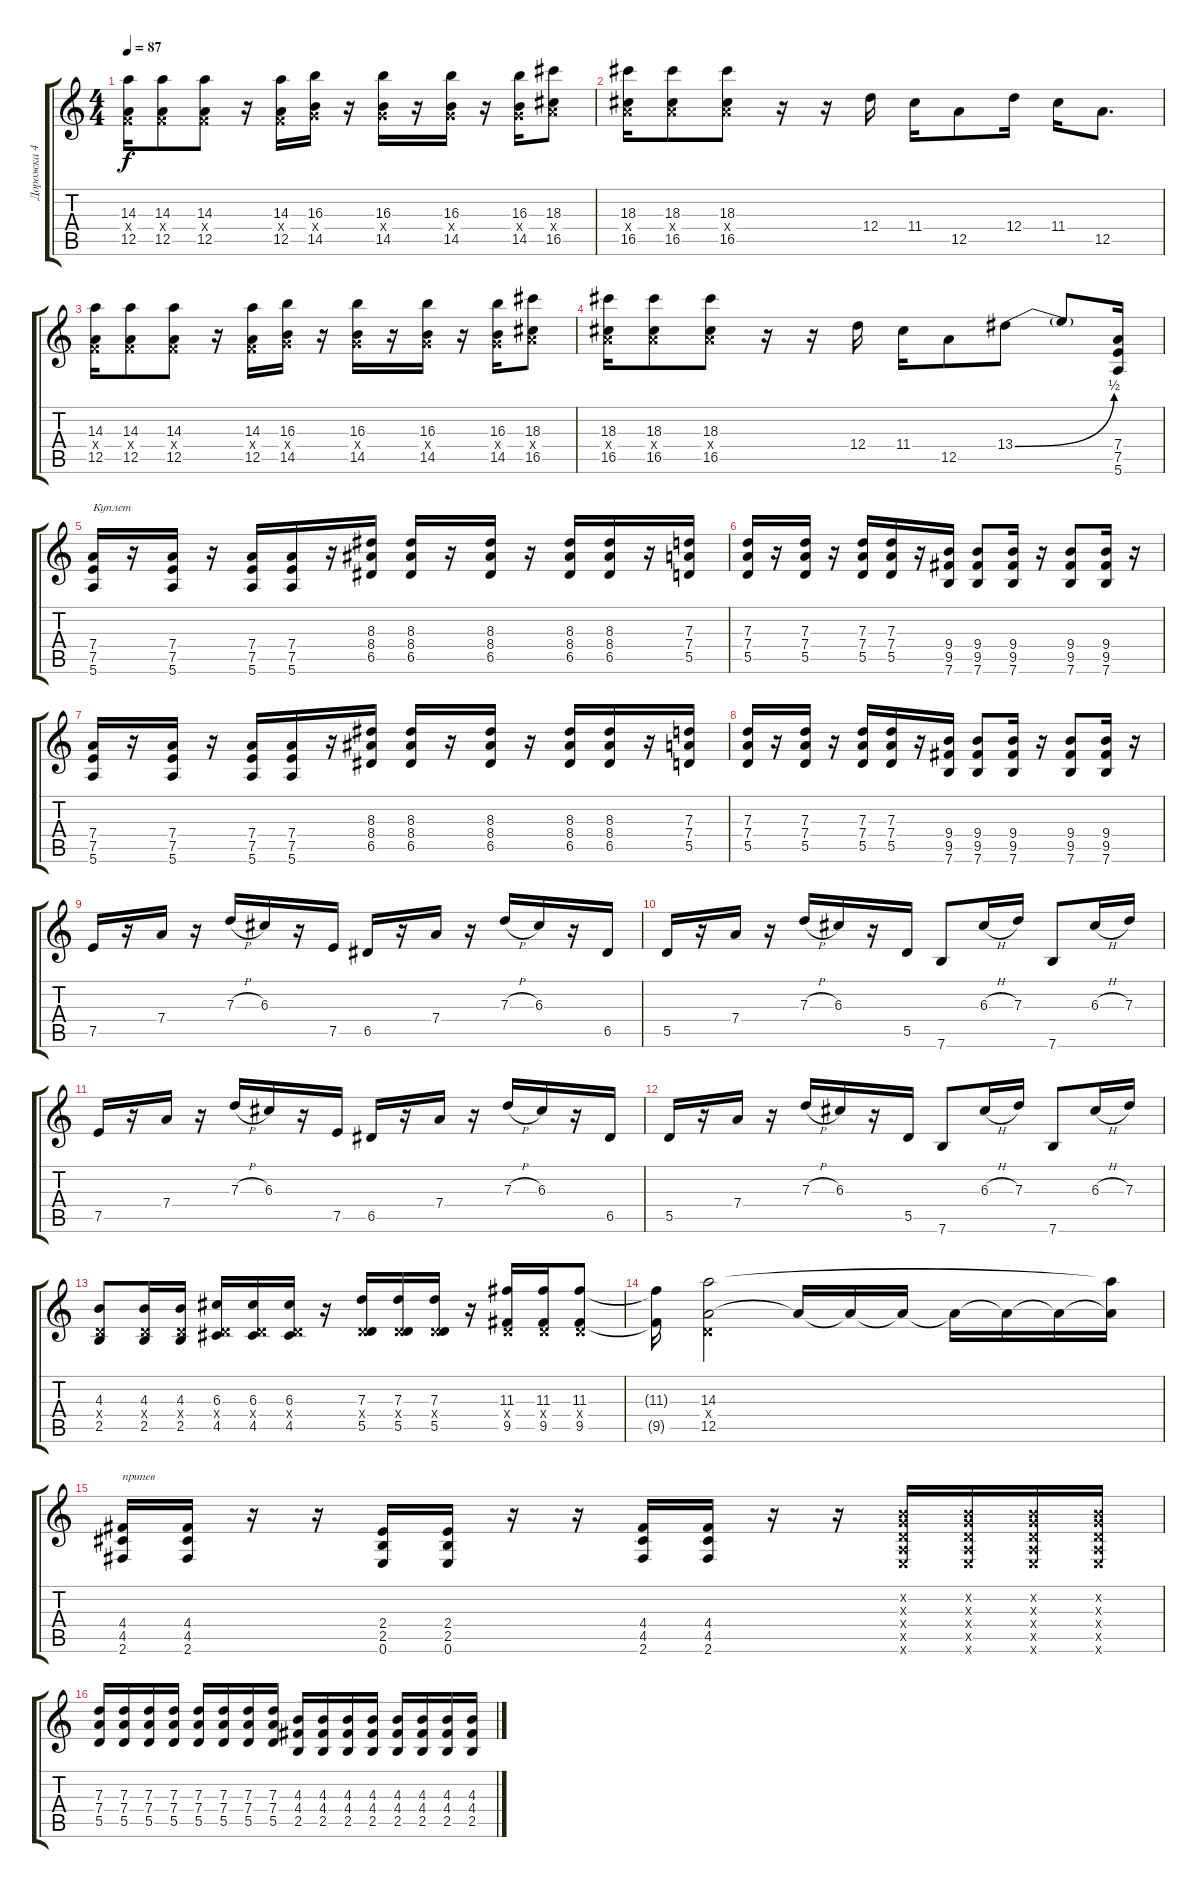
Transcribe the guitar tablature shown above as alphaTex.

\track ("Дорожка 4" "Дорожка 4") {instrument overdrivenguitar}
\staff {score tabs}
\tuning (E4 B3 G3 D3 A2 E2) {hide}
\ts (4 4)
\tempo 87
\clef g2
\ks c
(14.3 3.4{x} 12.5).16{dy f} (14.3 3.4{x} 12.5).8 (14.3 3.4{x} 12.5).8 r.16 (14.3 3.4{x} 12.5).16 (16.3 5.4{x} 14.5).16 r.16 (16.3 5.4{x} 14.5).16 r.16 (16.3 5.4{x} 14.5).16 r.16 (16.3 5.4{x} 14.5).16 (18.3 7.4{x} 16.5).8 |
(18.3 7.4{x} 16.5).16 (18.3 7.4{x} 16.5).8 (18.3 7.4{x} 16.5).8 r.16 r.16 12.4.16 11.4.16 12.5.8 12.4.16 11.4.16 12.5.8{d} |
(14.3 3.4{x} 12.5).16 (14.3 3.4{x} 12.5).8 (14.3 3.4{x} 12.5).8 r.16 (14.3 3.4{x} 12.5).16 (16.3 5.4{x} 14.5).16 r.16 (16.3 5.4{x} 14.5).16 r.16 (16.3 5.4{x} 14.5).16 r.16 (16.3 5.4{x} 14.5).16 (18.3 7.4{x} 16.5).8 |
(18.3 7.4{x} 16.5).16 (18.3 7.4{x} 16.5).8 (18.3 7.4{x} 16.5).8 r.16 r.16 12.4.16 11.4.16 12.5.8 13.4{be (bend 0 0 60 2)}.8 13.4{t}.8 (7.4 7.5 5.6).16 |
(7.4 7.5 5.6).16{txt "Куплет"} r.16 (7.4 7.5 5.6).16 r.16 (7.4 7.5 5.6).16 (7.4 7.5 5.6).16 r.16 (8.3 8.4 6.5).16 (8.3 8.4 6.5).16 r.16 (8.3 8.4 6.5).16 r.16 (8.3 8.4 6.5).16 (8.3 8.4 6.5).16 r.16 (7.3 7.4 5.5).16 |
(7.3 7.4 5.5).16 r.16 (7.3 7.4 5.5).16 r.16 (7.3 7.4 5.5).16 (7.3 7.4 5.5).16 r.16 (9.4 9.5 7.6).16 (9.4 9.5 7.6).8 (9.4 9.5 7.6).16 r.16 (9.4 9.5 7.6).8 (9.4 9.5 7.6).16 r.16 |
(7.4 7.5 5.6).16 r.16 (7.4 7.5 5.6).16 r.16 (7.4 7.5 5.6).16 (7.4 7.5 5.6).16 r.16 (8.3 8.4 6.5).16 (8.3 8.4 6.5).16 r.16 (8.3 8.4 6.5).16 r.16 (8.3 8.4 6.5).16 (8.3 8.4 6.5).16 r.16 (7.3 7.4 5.5).16 |
(7.3 7.4 5.5).16 r.16 (7.3 7.4 5.5).16 r.16 (7.3 7.4 5.5).16 (7.3 7.4 5.5).16 r.16 (9.4 9.5 7.6).16 (9.4 9.5 7.6).8 (9.4 9.5 7.6).16 r.16 (9.4 9.5 7.6).8 (9.4 9.5 7.6).16 r.16 |
7.5.16 r.16 7.4.16 r.16 7.3{h}.16 6.3.16 r.16 7.5.16 6.5.16 r.16 7.4.16 r.16 7.3{h}.16 6.3.16 r.16 6.5.16 |
5.5.16 r.16 7.4.16 r.16 7.3{h}.16 6.3.16 r.16 5.5.16 7.6.8 6.3{h}.16 7.3.16 7.6.8 6.3{h}.16 7.3.16 |
7.5.16 r.16 7.4.16 r.16 7.3{h}.16 6.3.16 r.16 7.5.16 6.5.16 r.16 7.4.16 r.16 7.3{h}.16 6.3.16 r.16 6.5.16 |
5.5.16 r.16 7.4.16 r.16 7.3{h}.16 6.3.16 r.16 5.5.16 7.6.8 6.3{h}.16 7.3.16 7.6.8 6.3{h}.16 7.3.16 |
(4.3 0.4{x} 2.5).8 (4.3 0.4{x} 2.5).16 (4.3 0.4{x} 2.5).16 (6.3 0.4{x} 4.5).16 (6.3 0.4{x} 4.5).16 (6.3 0.4{x} 4.5).16 r.16 (7.3 0.4{x} 5.5).16 (7.3 0.4{x} 5.5).16 (7.3 0.4{x} 5.5).16 r.16 (11.3 0.4{x} 9.5).16 (11.3 0.4{x} 9.5).16 (11.3 0.4{x} 9.5).8 |
(11.3{t} 9.5{t}).16 (14.3 0.4{x} 12.5).2 12.5{t}.16 12.5{t}.16 12.5{t}.16 12.5{t}.16 12.5{t}.16 12.5{t}.16 (14.3{t} 12.5{t}).16 |
(4.4 4.5 2.6).16{txt "припев"} (4.4 4.5 2.6).16 r.16 r.16 (2.4 2.5 0.6).16 (2.4 2.5 0.6).16 r.16 r.16 (4.4 4.5 2.6).16 (4.4 4.5 2.6).16 r.16 r.16 (0.2{x} 0.3{x} 0.4{x} 0.5{x} 0.6{x}).16 (0.2{x} 0.3{x} 0.4{x} 0.5{x} 0.6{x}).16 (0.2{x} 0.3{x} 0.4{x} 0.5{x} 0.6{x}).16 (0.2{x} 0.3{x} 0.4{x} 0.5{x} 0.6{x}).16 |
(7.3 7.4 5.5).16 (7.3 7.4 5.5).16 (7.3 7.4 5.5).16 (7.3 7.4 5.5).16 (7.3 7.4 5.5).16 (7.3 7.4 5.5).16 (7.3 7.4 5.5).16 (7.3 7.4 5.5).16 (4.3 4.4 2.5).16 (4.3 4.4 2.5).16 (4.3 4.4 2.5).16 (4.3 4.4 2.5).16 (4.3 4.4 2.5).16 (4.3 4.4 2.5).16 (4.3 4.4 2.5).16 (4.3 4.4 2.5).16
